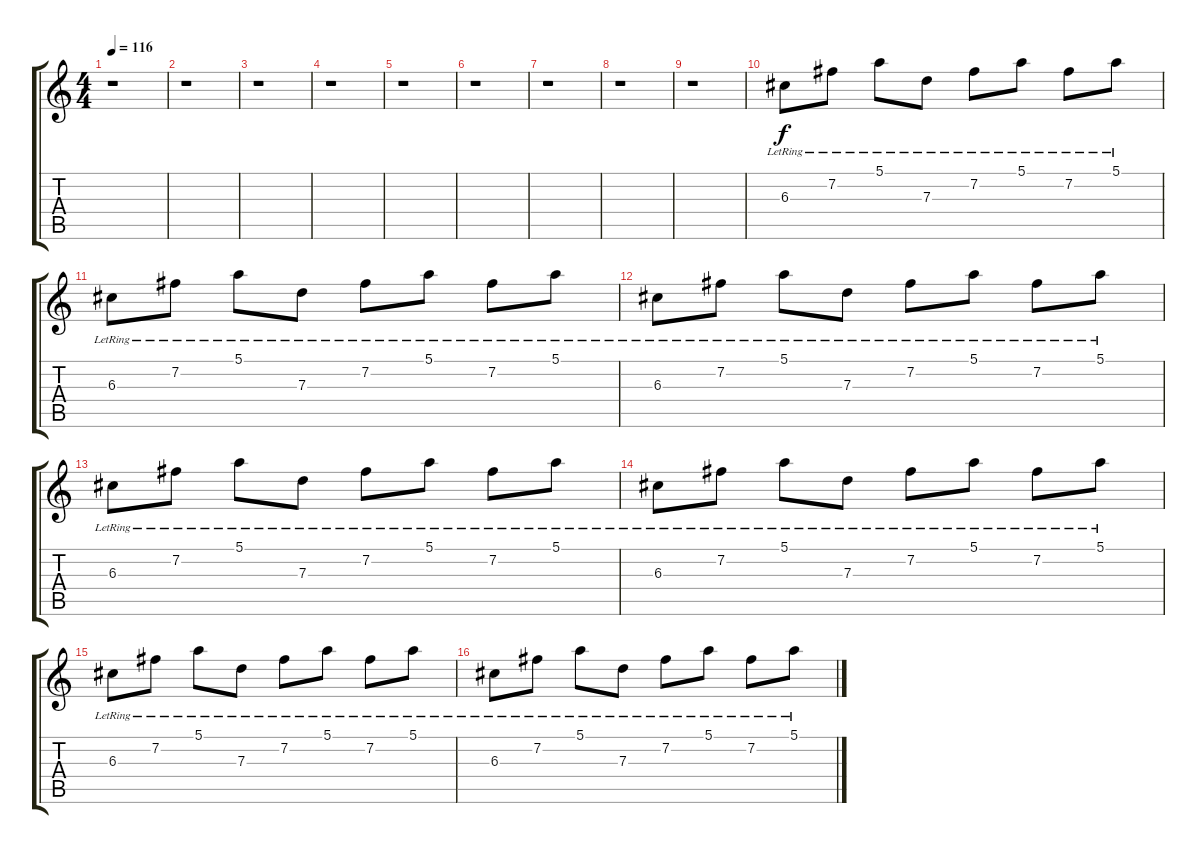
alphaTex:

\track "" {instrument electricguitarjazz}
\staff {score tabs}
\tuning (E4 B3 G3 D3 A2 E2) {hide}
\ts (4 4)
\tempo 116
\clef g2
\ks c
r.1{dy f} |
r.1 |
r.1 |
r.1 |
r.1 |
r.1 |
r.1 |
r.1 |
r.1 |
6.3{lr}.8{volume 10} 7.2{lr}.8 5.1{lr}.8 7.3{lr}.8 7.2{lr}.8 5.1{lr}.8 7.2{lr}.8 5.1{lr}.8 |
6.3{lr}.8 7.2{lr}.8 5.1{lr}.8 7.3{lr}.8 7.2{lr}.8 5.1{lr}.8 7.2{lr}.8 5.1{lr}.8 |
6.3{lr}.8 7.2{lr}.8 5.1{lr}.8 7.3{lr}.8 7.2{lr}.8 5.1{lr}.8 7.2{lr}.8 5.1{lr}.8 |
6.3{lr}.8 7.2{lr}.8 5.1{lr}.8 7.3{lr}.8 7.2{lr}.8 5.1{lr}.8 7.2{lr}.8 5.1{lr}.8 |
6.3{lr}.8 7.2{lr}.8 5.1{lr}.8 7.3{lr}.8 7.2{lr}.8 5.1{lr}.8 7.2{lr}.8 5.1{lr}.8 |
6.3{lr}.8 7.2{lr}.8 5.1{lr}.8 7.3{lr}.8 7.2{lr}.8 5.1{lr}.8 7.2{lr}.8 5.1{lr}.8 |
6.3{lr}.8 7.2{lr}.8 5.1{lr}.8 7.3{lr}.8 7.2{lr}.8 5.1{lr}.8 7.2{lr}.8 5.1{lr}.8
